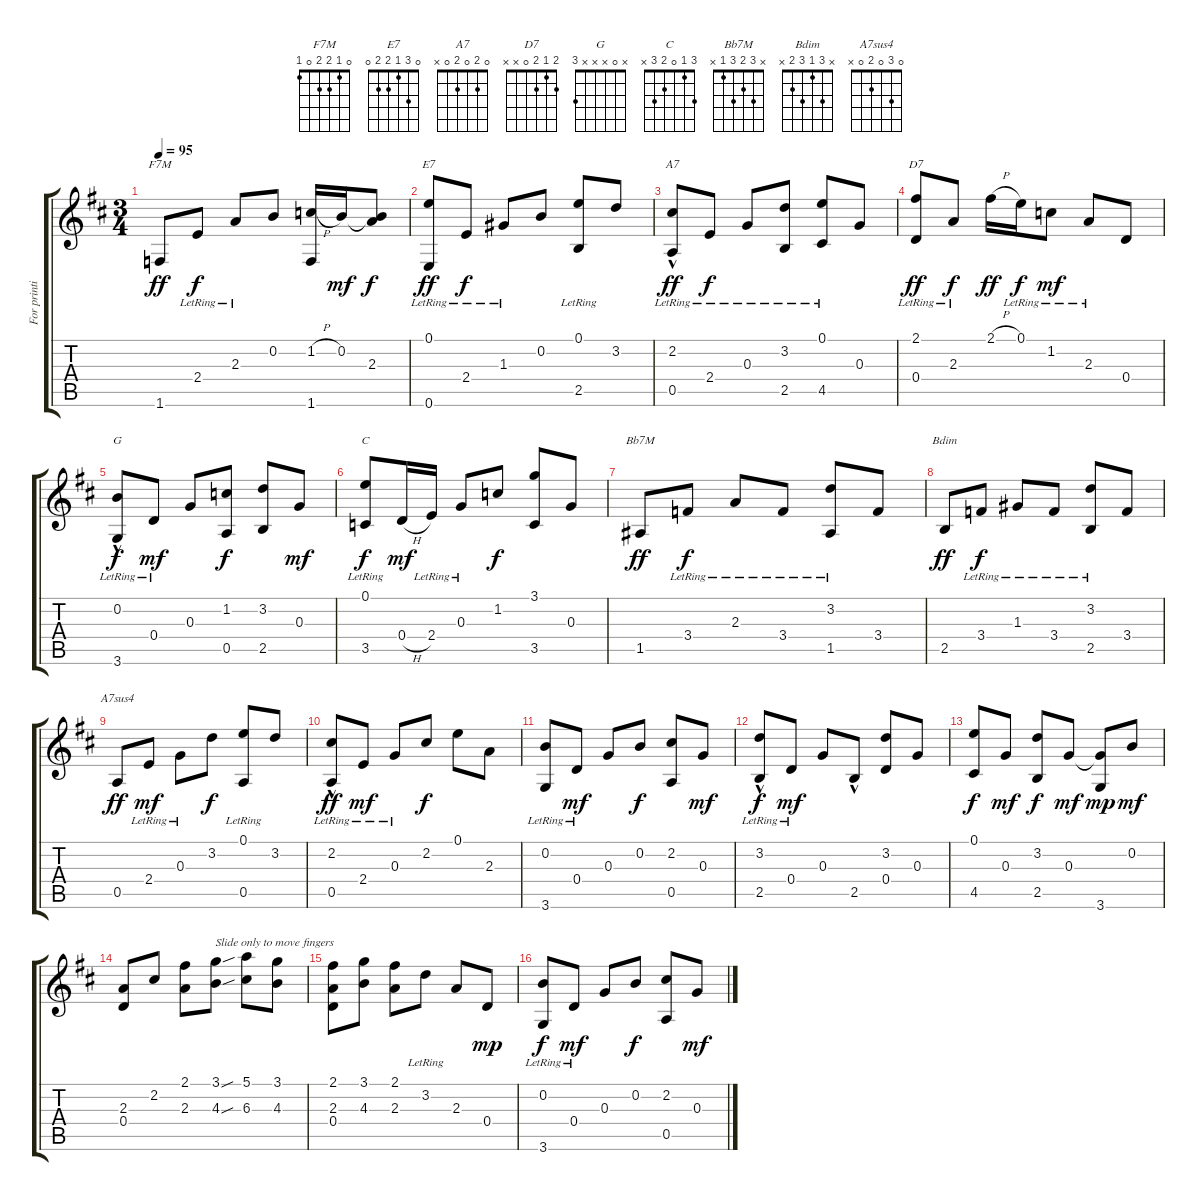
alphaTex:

\track ("For printing (See F5)" "For printi") {instrument acousticguitarnylon}
\staff {score tabs}
\tuning (E4 B3 G3 D3 A2 E2) {hide}
\chord ("F7M" 0 1 2 2 0 1)
\chord ("E7" 0 3 1 2 2 0)
\chord ("A7" 0 2 0 2 0 x)
\chord ("D7" 2 1 2 0 x x)
\chord ("G" x 0 x x x 3)
\chord ("C" 3 1 0 2 3 x)
\chord ("Bb7M" x 3 2 3 1 x)
\chord ("Bdim" x 3 1 3 2 x)
\chord ("A7sus4" 0 3 0 2 0 x)
\ts (3 4)
\tempo 95
\clef g2
\ks d
1.6.8{ch "F7M" dy ff} 2.4{lr}.8{dy f} 2.3{lr}.8 0.2.8 (1.2{h} 1.6).16 0.2.16{dy mf} (0.2{t} 2.3).8{dy f} |
(0.1{lr} 0.6).8{ch "E7" dy ff} 2.4{lr}.8{dy f} 1.3{lr}.8 0.2.8 (0.1{lr} 2.5).8 3.2.8 |
(2.2{lr} 0.5{hac}).8{ch "A7" dy ff} 2.4{lr}.8{dy f} 0.3{lr}.8 (3.2{lr} 2.5{lr}).8 (0.1{lr} 4.5).8 0.3.8 |
(2.1{lr} 0.4).8{ch "D7" dy ff} 2.3{lr}.8{dy f} 2.1{h}.16{dy ff} 0.1{lr}.16{dy f} 1.2{lr}.8{dy mf} 2.3{lr}.8 0.4.8 |
(0.2{lr} 3.6{hac}).8{ch "G" dy f} 0.4{lr}.8{dy mf} 0.3.8 (1.2 0.5).8{dy f} (3.2 2.5).8 0.3.8{dy mf} |
(0.1{lr} 3.5).8{ch "C" dy f} 0.4{h}.16{dy mf} 2.4{lr}.16 0.3{lr}.8 1.2.8{dy f} (3.1 3.5).8 0.3.8 |
1.5.8{ch "Bb7M" dy ff} 3.4{lr}.8{dy f} 2.3{lr}.8 3.4{lr}.8 (3.2{lr} 1.5).8 3.4.8 |
2.5.8{ch "Bdim" dy ff} 3.4{lr}.8{dy f} 1.3{lr}.8 3.4{lr}.8 (3.2{lr} 2.5).8 3.4.8 |
0.5.8{ch "A7sus4" dy ff} 2.4{lr}.8{dy mf} 0.3{lr}.8 3.2.8{dy f} (0.1{lr} 0.5).8 3.2.8 |
(2.2{lr} 0.5{hac}).8{dy ff} 2.4{lr}.8{dy mf} 0.3{lr}.8 2.2.8{dy f} 0.1.8 2.3.8 |
(0.2{lr} 3.6).8 0.4{lr}.8{dy mf} 0.3.8 0.2.8{dy f} (2.2 0.5).8 0.3.8{dy mf} |
(3.2{lr} 2.5{hac}).8{dy f} 0.4{lr}.8{dy mf} 0.3.8 2.5{hac}.8 (3.2 0.4).8 0.3.8 |
(0.1 4.5).8{dy f} 0.3.8{dy mf} (3.2 2.5).8{dy f} 0.3.8{dy mf} (0.3{t} 3.6).8{dy mp} 0.2.8{dy mf} |
(2.3 0.4).8 2.2.8 (2.1 2.3).8 (3.1{sou} 4.3{sou}).8{txt "Slide only to move fingers"} (5.1 6.3).8 (3.1 4.3).8 |
(2.1 2.3 0.4).8 (3.1 4.3).8 (2.1 2.3).8 3.2{lr}.8 2.3.8 0.4.8{dy mp} |
(0.2{lr} 3.6).8{dy f} 0.4{lr}.8{dy mf} 0.3.8 0.2.8{dy f} (2.2 0.5).8 0.3.8{dy mf}
